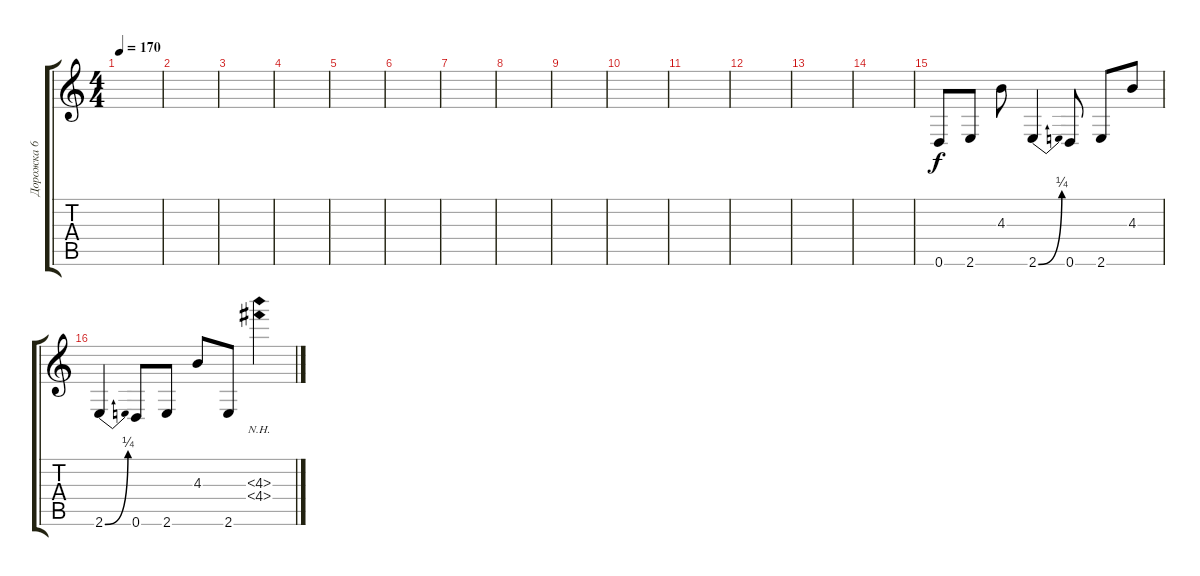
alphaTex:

\track ("Дорожка 6" "Дорожка 6") {instrument distortionguitar}
\staff {score tabs}
\tuning (E4 B3 G3 D3 A2 D2) {hide}
\ts (4 4)
\tempo 170
\clef g2
\ks c
|
|
|
|
|
|
|
|
|
|
|
|
|
|
0.6.8 2.6.8 4.3.8 2.6{be (bend 0 0 60 1)}.4 0.6.8 2.6.8 4.3.8 |
2.6{be (bend 0 0 60 1)}.4 0.6.8 2.6.8 4.3.8 2.6.8 (4.3{nh} 4.4{nh}).4
